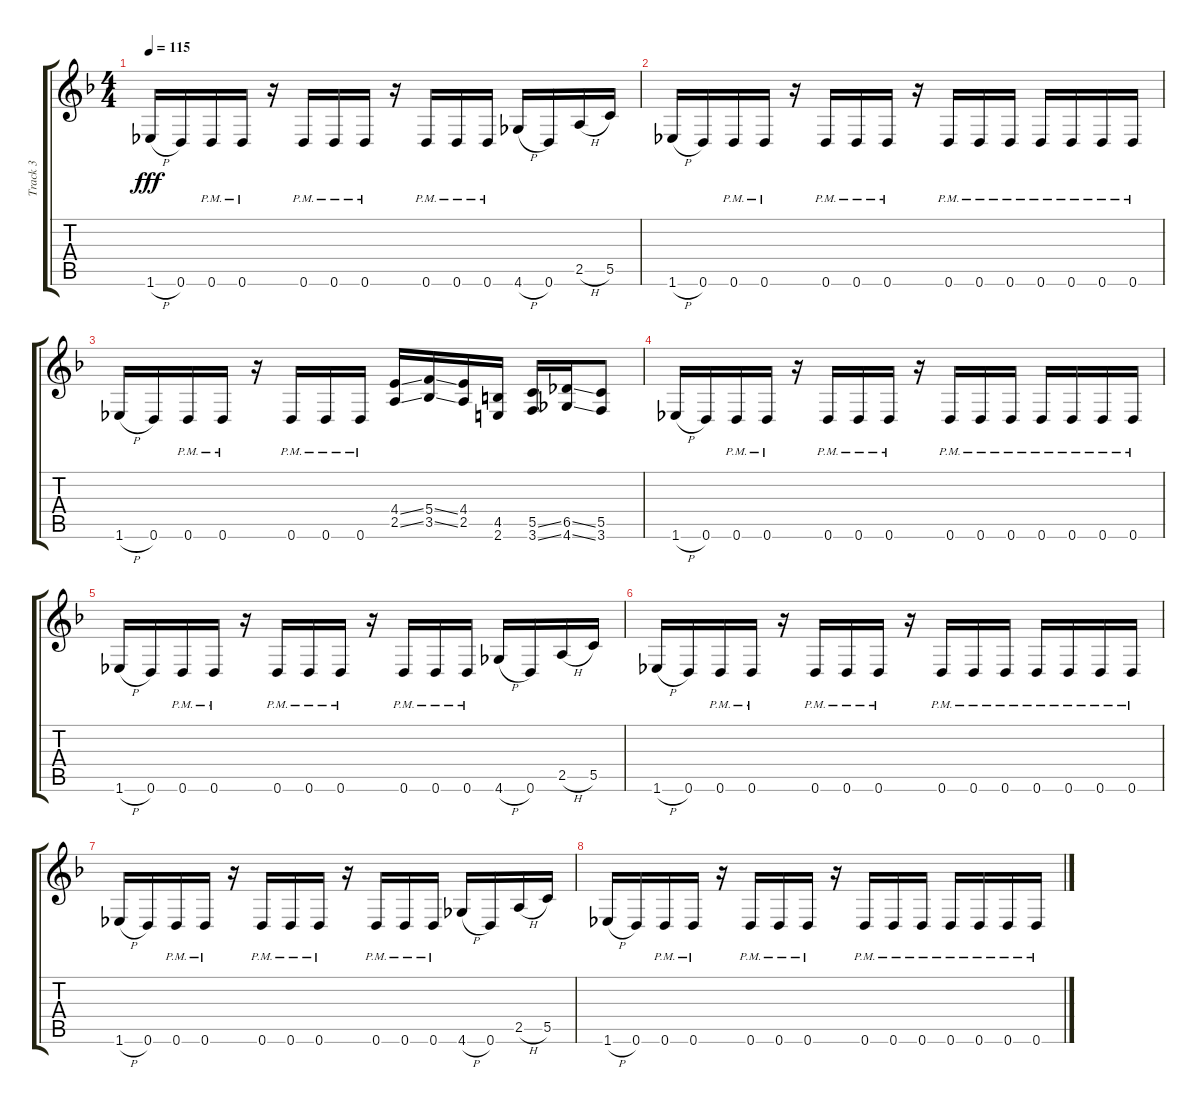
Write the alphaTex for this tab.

\track ("Track 3" "Track 3") {instrument distortionguitar}
\staff {score tabs}
\tuning (D4 A3 F3 C3 G2 D2) {hide}
\ts (4 4)
\tempo 115
\clef g2
\ks dminor
1.6{h}.16{dy fff} 0.6.16 0.6{pm}.16 0.6{pm}.16 r.16 0.6{pm}.16 0.6{pm}.16 0.6{pm}.16 r.16 0.6{pm}.16 0.6{pm}.16 0.6{pm}.16 4.6{h}.16 0.6.16 2.5{h}.16 5.5.16 |
1.6{h}.16 0.6.16 0.6{pm}.16 0.6{pm}.16 r.16 0.6{pm}.16 0.6{pm}.16 0.6{pm}.16 r.16 0.6{pm}.16 0.6{pm}.16 0.6{pm}.16 0.6{pm}.16 0.6{pm}.16 0.6{pm}.16 0.6{pm}.16 |
1.6{h}.16 0.6.16 0.6{pm}.16 0.6{pm}.16 r.16 0.6{pm}.16 0.6{pm}.16 0.6{pm}.16 (4.4{ss} 2.5{ss}).16 (5.4{ss} 3.5{ss}).16 (4.4 2.5).16 (4.5 2.6).16 (5.5{ss} 3.6{ss}).16 (6.5{ss} 4.6{ss}).16 (5.5 3.6).8 |
1.6{h}.16 0.6.16 0.6{pm}.16 0.6{pm}.16 r.16 0.6{pm}.16 0.6{pm}.16 0.6{pm}.16 r.16 0.6{pm}.16 0.6{pm}.16 0.6{pm}.16 0.6{pm}.16 0.6{pm}.16 0.6{pm}.16 0.6{pm}.16 |
1.6{h}.16 0.6.16 0.6{pm}.16 0.6{pm}.16 r.16 0.6{pm}.16 0.6{pm}.16 0.6{pm}.16 r.16 0.6{pm}.16 0.6{pm}.16 0.6{pm}.16 4.6{h}.16 0.6.16 2.5{h}.16 5.5.16 |
1.6{h}.16 0.6.16 0.6{pm}.16 0.6{pm}.16 r.16 0.6{pm}.16 0.6{pm}.16 0.6{pm}.16 r.16 0.6{pm}.16 0.6{pm}.16 0.6{pm}.16 0.6{pm}.16 0.6{pm}.16 0.6{pm}.16 0.6{pm}.16 |
1.6{h}.16 0.6.16 0.6{pm}.16 0.6{pm}.16 r.16 0.6{pm}.16 0.6{pm}.16 0.6{pm}.16 r.16 0.6{pm}.16 0.6{pm}.16 0.6{pm}.16 4.6{h}.16 0.6.16 2.5{h}.16 5.5.16 |
1.6{h}.16 0.6.16 0.6{pm}.16 0.6{pm}.16 r.16 0.6{pm}.16 0.6{pm}.16 0.6{pm}.16 r.16 0.6{pm}.16 0.6{pm}.16 0.6{pm}.16 0.6{pm}.16 0.6{pm}.16 0.6{pm}.16 0.6{pm}.16
